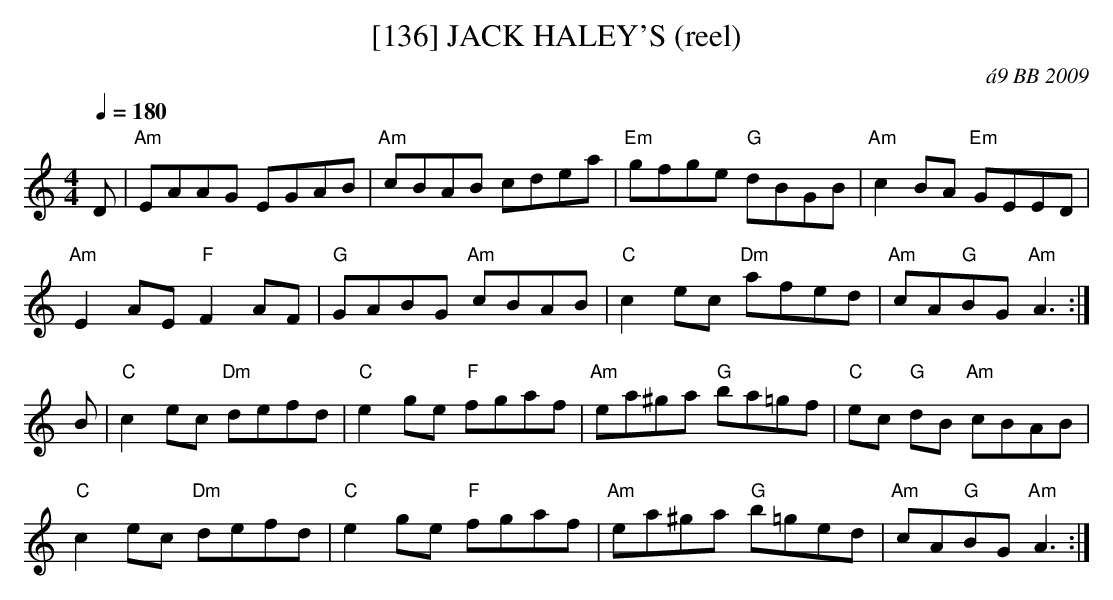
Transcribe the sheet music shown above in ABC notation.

X:1
T:[136] JACK HALEY'S (reel)
C:\'a9 BB 2009
Q:1/4=180
M:4/4
L:1/8
K:Am
D| "Am"EAAG EGAB|"Am"cBAB cdea|"Em"gfge "G"dBGB|"Am" c2BA "Em"GEED|
"Am"E2 AE "F"F2 AF|"G"GABG "Am"cBAB|"C"c2ec "Dm"afed|"Am"cA"G"BG "Am"A3 :|
B|"C"c2ec "Dm"defd|"C"e2ge "F"fgaf|"Am" ea^ga "G"ba=gf|"C"ec "G" dB "Am" cBAB|
"C" c2ec "Dm"defd|"C"e2ge "F"fgaf|"Am" ea^ga "G"b=ged|"Am"cA"G"BG "Am"A3 :|
